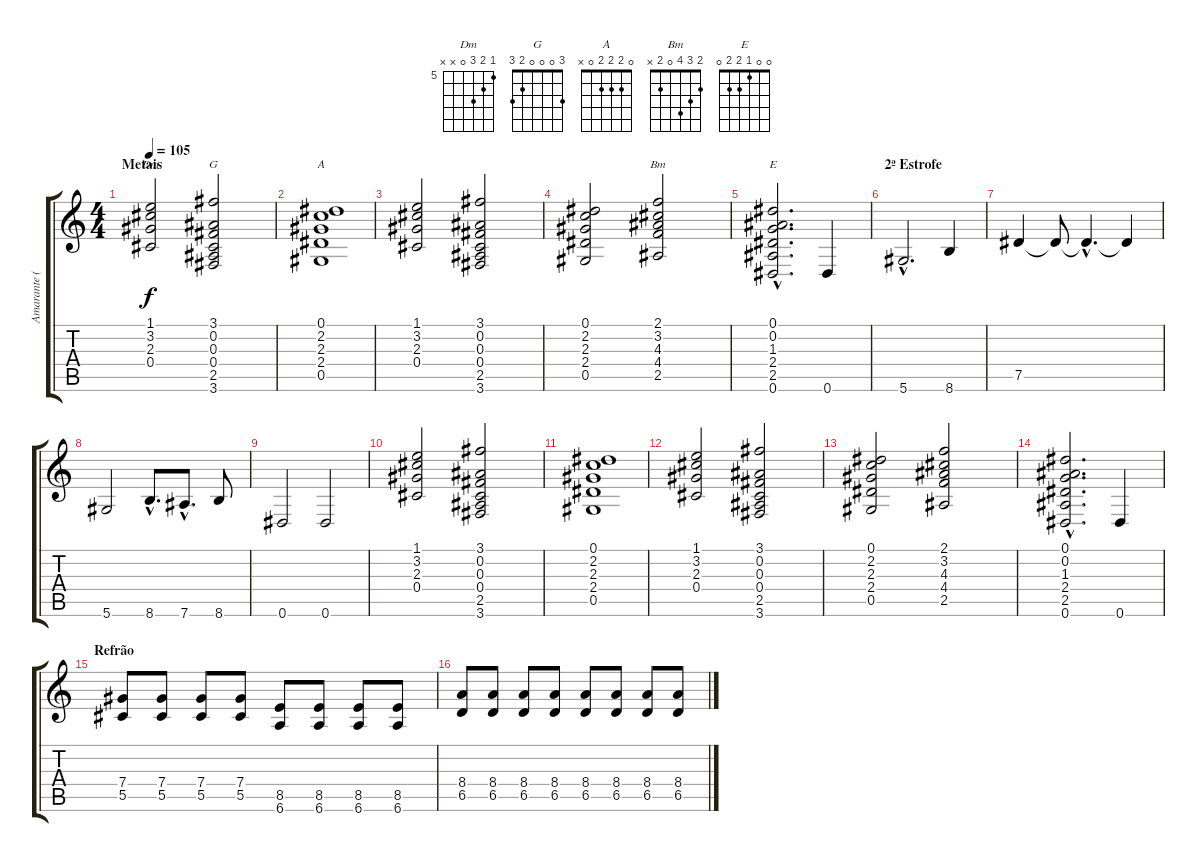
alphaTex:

\track ("Amarante (Guitar)" "Amarante (") {instrument electricguitarjazz}
\staff {score tabs}
\tuning (Eb4 Bb3 Gb3 Db3 Ab2 Eb2) {hide}
\chord ("Dm" 5 6 7 0 x x) {firstfret 5}
\chord ("G" 3 0 0 0 2 3)
\chord ("A" 0 2 2 2 0 x)
\chord ("Bm" 2 3 4 0 2 x)
\chord ("E" 0 0 1 2 2 0)
\ts (4 4)
\section ("" "Metais")
\tempo 105
\clef g2
\ks c
(1.1 3.2 2.3 0.4).2{ch "Dm" dy f} (3.1 0.2 0.3 0.4 2.5 3.6).2{ch "G"} |
(0.1 2.2 2.3 2.4 0.5).1{ch "A"} |
(1.1 3.2 2.3 0.4).2 (3.1 0.2 0.3 0.4 2.5 3.6).2 |
(0.1 2.2 2.3 2.4 0.5).2 (2.1 3.2 4.3 4.4 2.5).2{ch "Bm"} |
(0.1{hac} 0.2{hac} 1.3{hac} 2.4{hac} 2.5{hac} 0.6{hac}).2{d ch "E"} 0.6.4 |
\section ("" "2ª Estrofe")
5.6{hac}.2{d} 8.6.4 |
7.5.4 7.5{t}.8 7.5{hac t}.4{d} 7.5{t}.4 |
5.6.2 8.6{hac}.8{d} 7.6{hac}.8{d} 8.6.8 |
0.6.2 0.6.2 |
(1.1 3.2 2.3 0.4).2 (3.1 0.2 0.3 0.4 2.5 3.6).2 |
(0.1 2.2 2.3 2.4 0.5).1 |
(1.1 3.2 2.3 0.4).2 (3.1 0.2 0.3 0.4 2.5 3.6).2 |
(0.1 2.2 2.3 2.4 0.5).2 (2.1 3.2 4.3 4.4 2.5).2 |
(0.1{hac} 0.2{hac} 1.3{hac} 2.4{hac} 2.5{hac} 0.6{hac}).2{d} 0.6.4 |
\section ("" "Refrão")
(7.4 5.5).8{instrument distortionguitar} (7.4 5.5).8 (7.4 5.5).8 (7.4 5.5).8 (8.5 6.6).8 (8.5 6.6).8 (8.5 6.6).8 (8.5 6.6).8 |
(8.4 6.5).8 (8.4 6.5).8 (8.4 6.5).8 (8.4 6.5).8 (8.4 6.5).8 (8.4 6.5).8 (8.4 6.5).8 (8.4 6.5).8
